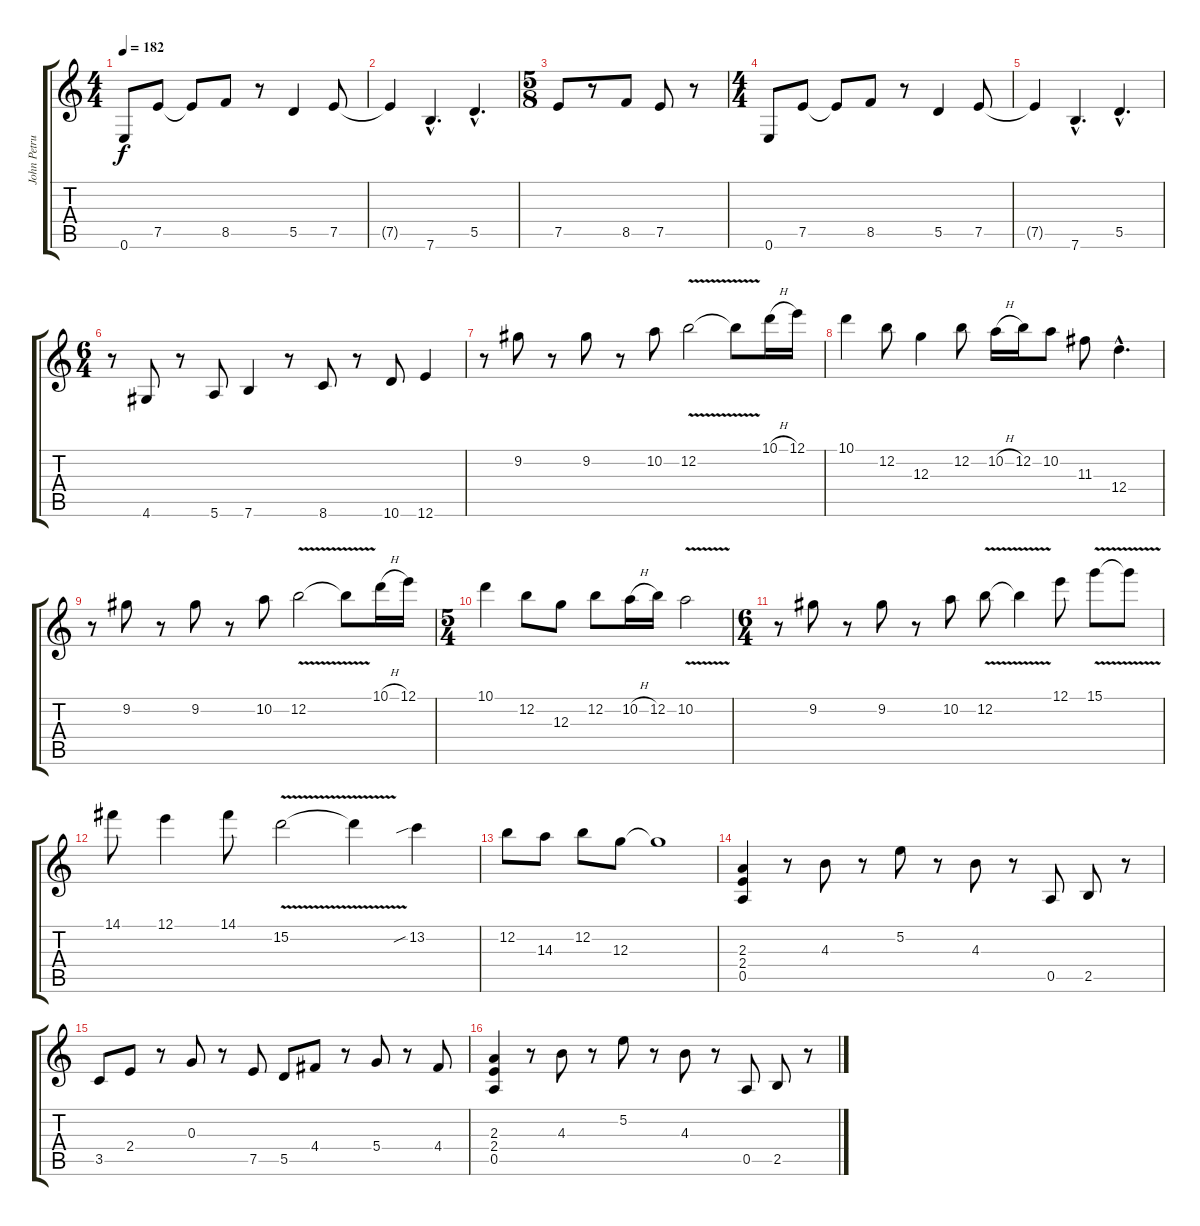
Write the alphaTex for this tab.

\track ("John Petrucci" "John Petru") {instrument distortionguitar}
\staff {score tabs}
\tuning (E4 B3 G3 D3 A2 E2) {hide}
\ts (4 4)
\tempo 182
\clef g2
\ks c
0.6.8{dy f} 7.5.8 7.5{t}.8 8.5.8 r.8 5.5.4 7.5.8 |
7.5{t}.4 7.6{hac}.4{d} 5.5{hac}.4{d} |
\ts (5 8)
7.5.8 r.8 8.5.8 7.5.8 r.8 |
\ts (4 4)
0.6.8 7.5.8 7.5{t}.8 8.5.8 r.8 5.5.4 7.5.8 |
7.5{t}.4 7.6{hac}.4{d} 5.5{hac}.4{d} |
\ts (6 4)
r.8 4.6.8 r.8 5.6.8 7.6.4 r.8 8.6.8 r.8 10.6.8 12.6.4 |
r.8 9.2.8 r.8 9.2.8 r.8 10.2.8 12.2{v}.2 12.2{t}.8 10.1{h}.16 12.1.16 |
10.1.4 12.2.8 12.3.4 12.2.8 10.2{h}.16 12.2.16 10.2.8 11.3.8 12.4{hac}.4{d} |
r.8 9.2.8 r.8 9.2.8 r.8 10.2.8 12.2{v}.2 12.2{t}.8 10.1{h}.16 12.1.16 |
\ts (5 4)
10.1.4 12.2.8 12.3.8 12.2.8 10.2{h}.16 12.2.16 10.2{v}.2 |
\ts (6 4)
r.8 9.2.8 r.8 9.2.8 r.8 10.2.8 12.2{v}.8 12.2{t}.4 12.1.8 15.1{v}.8 15.1{t}.8 |
14.1.8 12.1.4 14.1.8 15.2{v}.2 15.2{t}.4 13.2{sib}.4 |
12.2.8 14.3.8 12.2.8 12.3.8 12.3{t}.1 |
(2.3 2.4 0.5).4 r.8 4.3.8 r.8 5.2.8 r.8 4.3.8 r.8 0.5.8 2.5.8 r.8 |
3.5.8 2.4.8 r.8 0.3.8 r.8 7.5.8 5.5.8 4.4.8 r.8 5.4.8 r.8 4.4.8 |
(2.3 2.4 0.5).4 r.8 4.3.8 r.8 5.2.8 r.8 4.3.8 r.8 0.5.8 2.5.8 r.8
